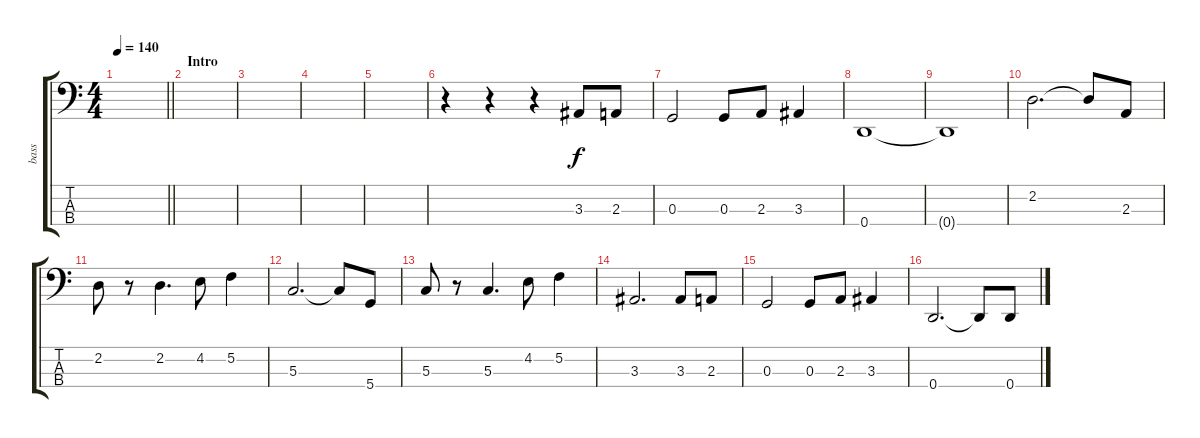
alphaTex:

\track ("bass" "bass") {instrument electricbassfinger}
\staff {score tabs}
\tuning (F2 C2 G1 D1) {hide}
\ts (4 4)
\tempo 140
\clef f4
\barLineRight lightlight
\ks c
|
\section ("" "Intro")
|
|
|
|
r.4 r.4 r.4 3.3.8 2.3.8 |
0.3.2 0.3.8 2.3.8 3.3.4 |
0.4.1 |
0.4{t}.1 |
2.2.2{d} 2.2{t}.8 2.3.8 |
2.2.8 r.8 2.2.4{d} 4.2.8 5.2.4 |
5.3.2{d} 5.3{t}.8 5.4.8 |
5.3.8 r.8 5.3.4{d} 4.2.8 5.2.4 |
3.3.2{d} 3.3.8 2.3.8 |
0.3.2 0.3.8 2.3.8 3.3.4 |
0.4.2{d} 0.4{t}.8 0.4{sl}.8
